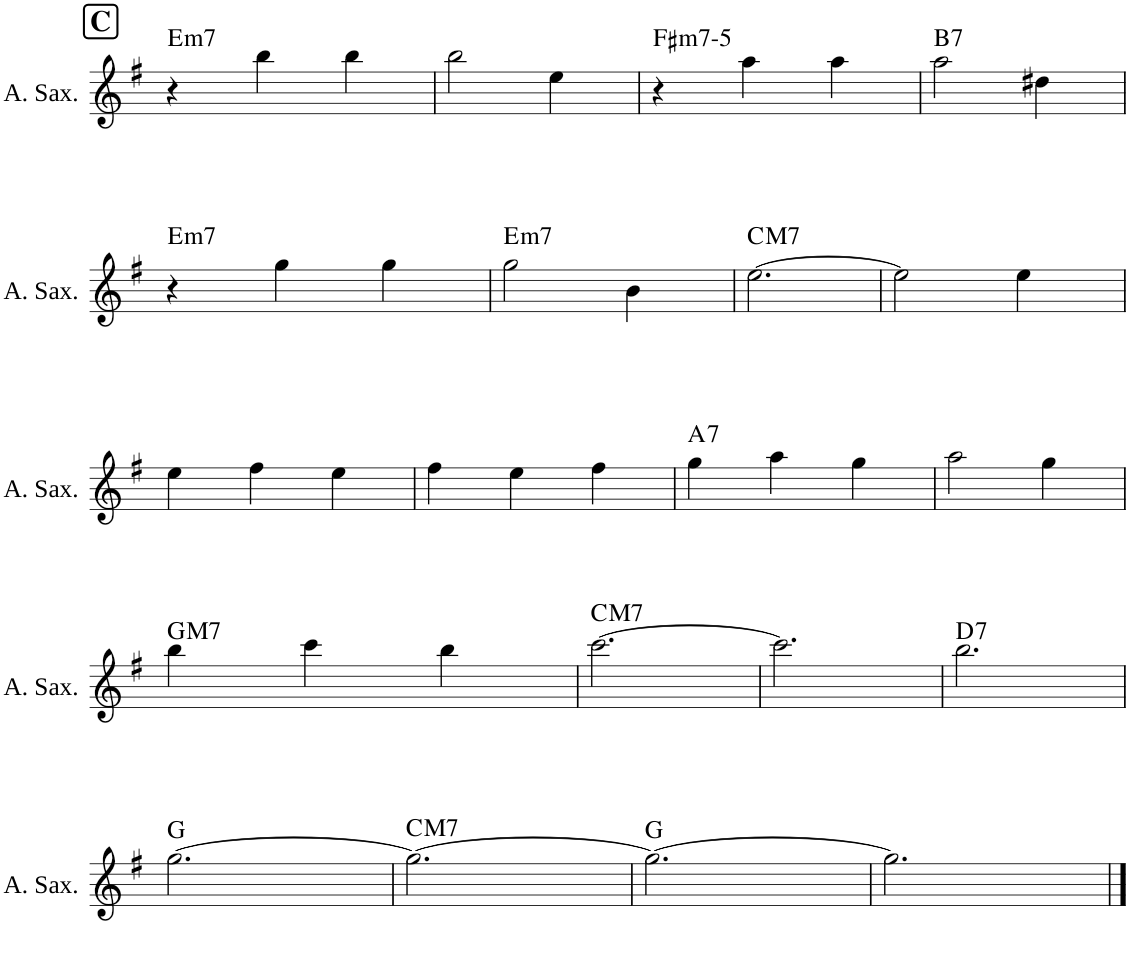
**kern	**harte
*part1	*part1
*staff1	*
*I"Alto Saxophone	*
*I'A. Sax.	*
!!LO:PB:g=z
*clefG2	*
*Trd5c9	*
*k[f#]	*
*M3/4	*
!!LO:REH:place=s1:a:B:cj:fs=14:t=C
=34	=34
!	!LO:H:kt=m7
4r	E:min7
4bb\	.
4bb\	.
=35	=35
2bb\	.
4ee\	.
=36	=36
!	!LO:H:kt=m7-5
4r	F#:hdim7
4aa\	.
4aa\	.
=37	=37
!	!LO:H:kt=7
2aa\	B:7
4dd#X\	.
!!LO:LB:g=z
=38	=38
!	!LO:H:kt=m7
4r	E:min7
4gg\	.
4gg\	.
=39	=39
!	!LO:H:kt=m7
2gg\	E:min7
4b\	.
=40	=40
!	!LO:H:kt=M7
[2.ee\	C:maj7
=41	=41
2ee\]	.
4ee\	.
!!LO:LB:g=z
=42	=42
4ee\	.
4ff#\	.
4ee\	.
=43	=43
4ff#\	.
4ee\	.
4ff#\	.
=44	=44
!	!LO:H:kt=7
4gg\	A:7
4aa\	.
4gg\	.
=45	=45
2aa\	.
4gg\	.
!!LO:LB:g=z
=46	=46
!	!LO:H:kt=M7
4bb\	G:maj7
4ccc\	.
4bb\	.
=47	=47
!	!LO:H:kt=M7
[2.ccc\	C:maj7
=48	=48
2.ccc\]	.
=49	=49
!	!LO:H:kt=7
2.bb\	D:7
!!LO:LB:g=z
=50	=50
[2.gg\	G:maj
=51	=51
!	!LO:H:kt=M7
2.gg\_	C:maj7
=52	=52
2.gg\_	G:maj
=53	=53
2.gg\]	.
==	==
*-	*-
